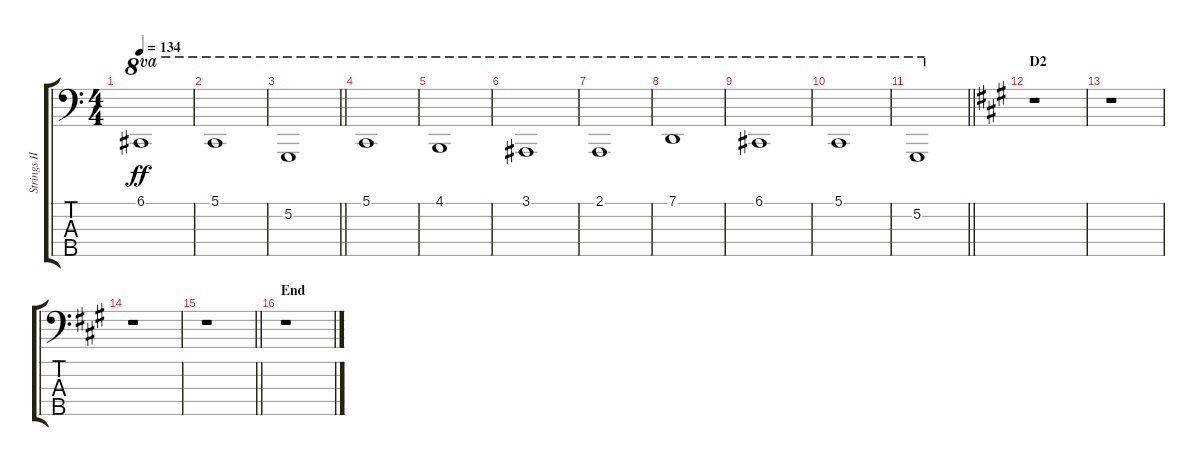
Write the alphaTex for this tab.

\track ("Strings III" "Strings II") {instrument stringensemble1}
\staff {score tabs}
\tuning (G2 D2 A1 E1 B0) {hide}
\ts (4 4)
\tempo 134
\clef f4
\ks c
6.1.1{ot 8va dy ff} |
5.1.1{ot 8va} |
\barLineRight lightlight
5.2.1{ot 8va} |
5.1.1{ot 8va} |
4.1.1{ot 8va} |
3.1.1{ot 8va} |
2.1.1{ot 8va} |
7.1.1{ot 8va} |
6.1.1{ot 8va} |
5.1.1{ot 8va} |
\barLineRight lightlight
5.2.1{ot 8va} |
\section ("" "D2")
\ks a
r.1 |
r.1 |
r.1 |
\barLineRight lightlight
r.1 |
\section ("" "End")
r.1
